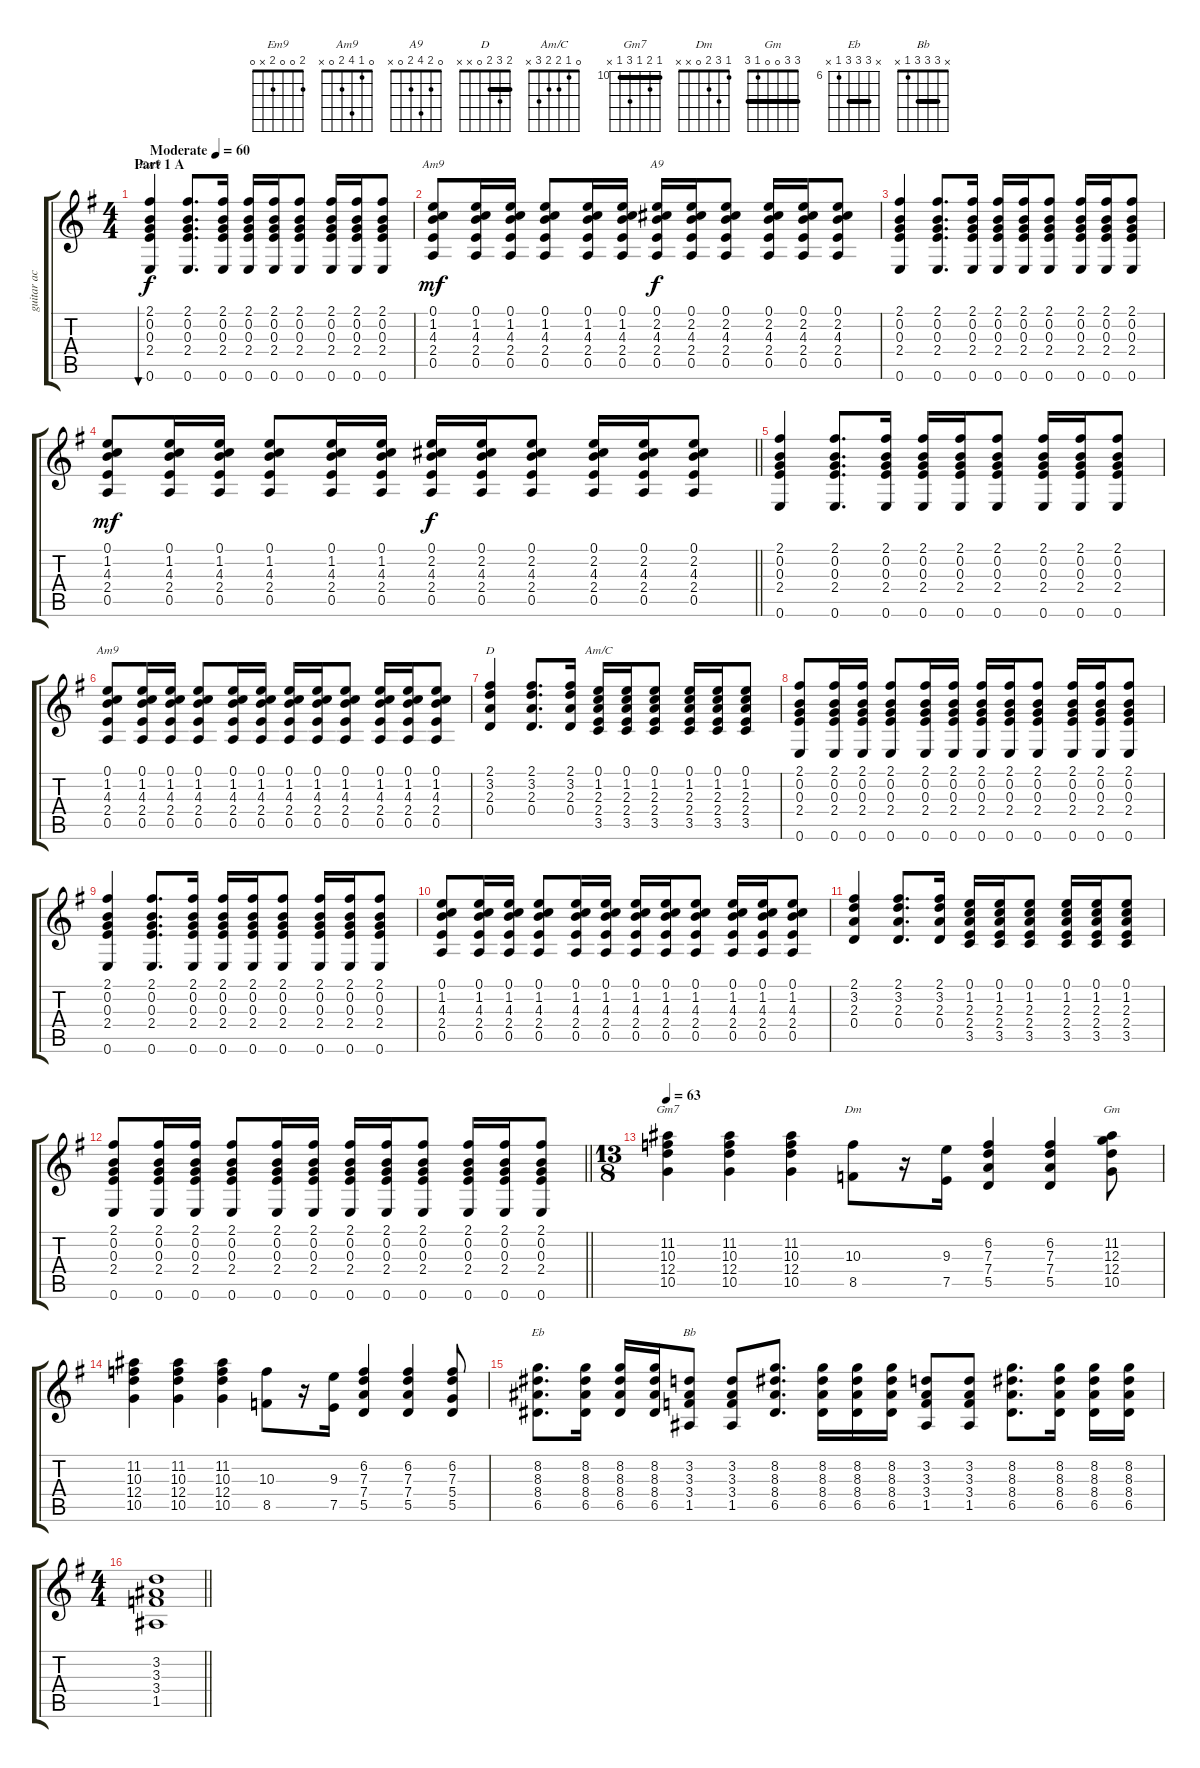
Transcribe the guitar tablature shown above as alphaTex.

\track ("guitar ac" "guitar ac") {instrument acousticguitarsteel}
\staff {score tabs}
\tuning (E4 B3 G3 D3 A2 E2) {hide}
\chord ("Em9" 2 0 0 2 x 0)
\chord ("Am9" 0 0 x 2 0 x)
\chord ("A9" 0 2 4 2 0 x)
\chord ("Am9" 0 1 4 2 0 x)
\chord ("D" 2 3 2 0 x x) {barre 2}
\chord ("Am/C" 0 1 2 2 3 x)
\chord ("Gm7" 10 11 10 12 10 x) {firstfret 10 barre 10}
\chord ("Dm" 1 3 2 0 x x)
\chord ("Gm" 3 3 0 0 1 3) {barre 3}
\chord ("Eb" x 8 8 8 6 x) {firstfret 6 barre 8}
\chord ("Bb" x 3 3 3 1 x) {barre 3}
\ts (4 4)
\section ("" "Part 1 A")
\tempo (60 "Moderate")
\clef g2
\ks g
(2.1 0.2 0.3 2.4 0.6).4{bu 60 ch "Em9" dy f instrument acousticguitarsteel} (2.1 0.2 0.3 2.4 0.6).8{d} (2.1 0.2 0.3 2.4 0.6).16 (2.1 0.2 0.3 2.4 0.6).16 (2.1 0.2 0.3 2.4 0.6).16 (2.1 0.2 0.3 2.4 0.6).8 (2.1 0.2 0.3 2.4 0.6).16 (2.1 0.2 0.3 2.4 0.6).16 (2.1 0.2 0.3 2.4 0.6).8 |
(0.1 1.2 4.3 2.4 0.5).8{ch "Am9" dy mf} (0.1 1.2 4.3 2.4 0.5).16 (0.1 1.2 4.3 2.4 0.5).16 (0.1 1.2 4.3 2.4 0.5).8 (0.1 1.2 4.3 2.4 0.5).16 (0.1 1.2 4.3 2.4 0.5).16 (0.1 2.2 4.3 2.4 0.5).16{ch "A9" dy f} (0.1 2.2 4.3 2.4 0.5).16 (0.1 2.2 4.3 2.4 0.5).8 (0.1 2.2 4.3 2.4 0.5).16 (0.1 2.2 4.3 2.4 0.5).16 (0.1 2.2 4.3 2.4 0.5).8 |
(2.1 0.2 0.3 2.4 0.6).4 (2.1 0.2 0.3 2.4 0.6).8{d} (2.1 0.2 0.3 2.4 0.6).16 (2.1 0.2 0.3 2.4 0.6).16 (2.1 0.2 0.3 2.4 0.6).16 (2.1 0.2 0.3 2.4 0.6).8 (2.1 0.2 0.3 2.4 0.6).16 (2.1 0.2 0.3 2.4 0.6).16 (2.1 0.2 0.3 2.4 0.6).8 |
\barLineRight lightlight
(0.1 1.2 4.3 2.4 0.5).8{dy mf} (0.1 1.2 4.3 2.4 0.5).16 (0.1 1.2 4.3 2.4 0.5).16 (0.1 1.2 4.3 2.4 0.5).8 (0.1 1.2 4.3 2.4 0.5).16 (0.1 1.2 4.3 2.4 0.5).16 (0.1 2.2 4.3 2.4 0.5).16{dy f} (0.1 2.2 4.3 2.4 0.5).16 (0.1 2.2 4.3 2.4 0.5).8 (0.1 2.2 4.3 2.4 0.5).16 (0.1 2.2 4.3 2.4 0.5).16 (0.1 2.2 4.3 2.4 0.5).8 |
(2.1 0.2 0.3 2.4 0.6).4 (2.1 0.2 0.3 2.4 0.6).8{d} (2.1 0.2 0.3 2.4 0.6).16 (2.1 0.2 0.3 2.4 0.6).16 (2.1 0.2 0.3 2.4 0.6).16 (2.1 0.2 0.3 2.4 0.6).8 (2.1 0.2 0.3 2.4 0.6).16 (2.1 0.2 0.3 2.4 0.6).16 (2.1 0.2 0.3 2.4 0.6).8 |
(0.1 1.2 4.3 2.4 0.5).8{ch "Am9"} (0.1 1.2 4.3 2.4 0.5).16 (0.1 1.2 4.3 2.4 0.5).16 (0.1 1.2 4.3 2.4 0.5).8 (0.1 1.2 4.3 2.4 0.5).16 (0.1 1.2 4.3 2.4 0.5).16 (0.1 1.2 4.3 2.4 0.5).16 (0.1 1.2 4.3 2.4 0.5).16 (0.1 1.2 4.3 2.4 0.5).8 (0.1 1.2 4.3 2.4 0.5).16 (0.1 1.2 4.3 2.4 0.5).16 (0.1 1.2 4.3 2.4 0.5).8 |
(2.1 3.2 2.3 0.4).4{ch "D"} (2.1 3.2 2.3 0.4).8{d} (2.1 3.2 2.3 0.4).16 (0.1 1.2 2.3 2.4 3.5).16{ch "Am/C"} (0.1 1.2 2.3 2.4 3.5).16 (0.1 1.2 2.3 2.4 3.5).8 (0.1 1.2 2.3 2.4 3.5).16 (0.1 1.2 2.3 2.4 3.5).16 (0.1 1.2 2.3 2.4 3.5).8 |
(2.1 0.2 0.3 2.4 0.6).8 (2.1 0.2 0.3 2.4 0.6).16 (2.1 0.2 0.3 2.4 0.6).16 (2.1 0.2 0.3 2.4 0.6).8 (2.1 0.2 0.3 2.4 0.6).16 (2.1 0.2 0.3 2.4 0.6).16 (2.1 0.2 0.3 2.4 0.6).16 (2.1 0.2 0.3 2.4 0.6).16 (2.1 0.2 0.3 2.4 0.6).8 (2.1 0.2 0.3 2.4 0.6).16 (2.1 0.2 0.3 2.4 0.6).16 (2.1 0.2 0.3 2.4 0.6).8 |
(2.1 0.2 0.3 2.4 0.6).4 (2.1 0.2 0.3 2.4 0.6).8{d} (2.1 0.2 0.3 2.4 0.6).16 (2.1 0.2 0.3 2.4 0.6).16 (2.1 0.2 0.3 2.4 0.6).16 (2.1 0.2 0.3 2.4 0.6).8 (2.1 0.2 0.3 2.4 0.6).16 (2.1 0.2 0.3 2.4 0.6).16 (2.1 0.2 0.3 2.4 0.6).8 |
(0.1 1.2 4.3 2.4 0.5).8 (0.1 1.2 4.3 2.4 0.5).16 (0.1 1.2 4.3 2.4 0.5).16 (0.1 1.2 4.3 2.4 0.5).8 (0.1 1.2 4.3 2.4 0.5).16 (0.1 1.2 4.3 2.4 0.5).16 (0.1 1.2 4.3 2.4 0.5).16 (0.1 1.2 4.3 2.4 0.5).16 (0.1 1.2 4.3 2.4 0.5).8 (0.1 1.2 4.3 2.4 0.5).16 (0.1 1.2 4.3 2.4 0.5).16 (0.1 1.2 4.3 2.4 0.5).8 |
(2.1 3.2 2.3 0.4).4 (2.1 3.2 2.3 0.4).8{d} (2.1 3.2 2.3 0.4).16 (0.1 1.2 2.3 2.4 3.5).16 (0.1 1.2 2.3 2.4 3.5).16 (0.1 1.2 2.3 2.4 3.5).8 (0.1 1.2 2.3 2.4 3.5).16 (0.1 1.2 2.3 2.4 3.5).16 (0.1 1.2 2.3 2.4 3.5).8 |
\barLineRight lightlight
(2.1 0.2 0.3 2.4 0.6).8 (2.1 0.2 0.3 2.4 0.6).16 (2.1 0.2 0.3 2.4 0.6).16 (2.1 0.2 0.3 2.4 0.6).8 (2.1 0.2 0.3 2.4 0.6).16 (2.1 0.2 0.3 2.4 0.6).16 (2.1 0.2 0.3 2.4 0.6).16 (2.1 0.2 0.3 2.4 0.6).16 (2.1 0.2 0.3 2.4 0.6).8 (2.1 0.2 0.3 2.4 0.6).16 (2.1 0.2 0.3 2.4 0.6).16 (2.1 0.2 0.3 2.4 0.6).8 |
\ts (13 8)
\tempo 63
(11.2 10.3 12.4 10.5).4{ch "Gm7"} (11.2 10.3 12.4 10.5).4 (11.2 10.3 12.4 10.5).4 (10.3 8.5).8{ch "Dm"} r.16 (9.3 7.5).16 (6.2 7.3 7.4 5.5).4 (6.2 7.3 7.4 5.5).4 (11.2 12.3 12.4 10.5).8{ch "Gm"} |
(11.2 10.3 12.4 10.5).4 (11.2 10.3 12.4 10.5).4 (11.2 10.3 12.4 10.5).4 (10.3 8.5).8 r.16 (9.3 7.5).16 (6.2 7.3 7.4 5.5).4 (6.2 7.3 7.4 5.5).4 (6.2 7.3 5.4 5.5).8 |
(8.2 8.3 8.4 6.5).8{d ch "Eb"} (8.2 8.3 8.4 6.5).16 (8.2 8.3 8.4 6.5).16 (8.2 8.3 8.4 6.5).16 (3.2 3.3 3.4 1.5).8{ch "Bb"} (3.2 3.3 3.4 1.5).8 (8.2 8.3 8.4 6.5).8{d} (8.2 8.3 8.4 6.5).16 (8.2 8.3 8.4 6.5).16 (8.2 8.3 8.4 6.5).16 (3.2 3.3 3.4 1.5).8 (3.2 3.3 3.4 1.5).8 (8.2 8.3 8.4 6.5).8{d} (8.2 8.3 8.4 6.5).16 (8.2 8.3 8.4 6.5).16 (8.2 8.3 8.4 6.5).16 |
\ts (4 4)
\barLineRight lightlight
(3.2 3.3 3.4 1.5).1
